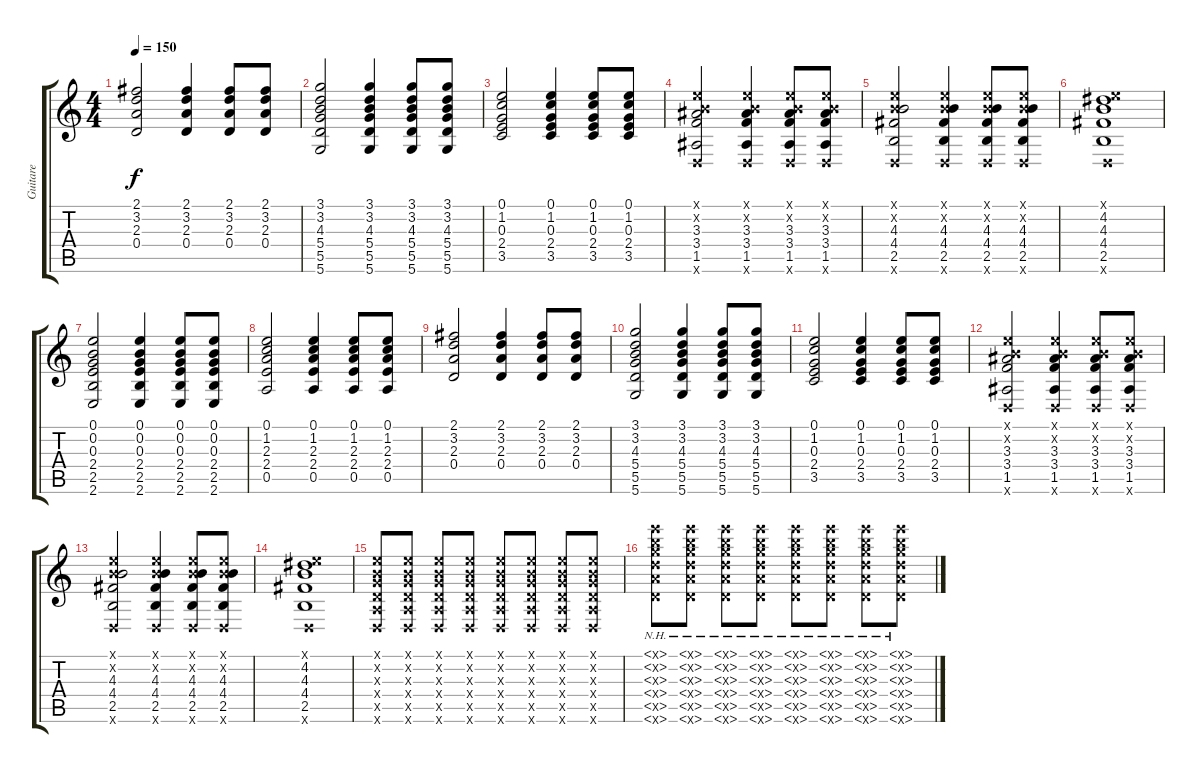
\track ("Guitare" "Guitare") {instrument distortionguitar}
\staff {score tabs}
\tuning (E4 B3 G3 D3 A2 D2) {hide}
\ts (4 4)
\tempo 150
\clef g2
\ks c
(2.1 3.2 2.3 0.4).2{dy f} (2.1 3.2 2.3 0.4).4 (2.1 3.2 2.3 0.4).8 (2.1 3.2 2.3 0.4).8 |
(3.1 3.2 4.3 5.4 5.5 5.6).2 (3.1 3.2 4.3 5.4 5.5 5.6).4 (3.1 3.2 4.3 5.4 5.5 5.6).8 (3.1 3.2 4.3 5.4 5.5 5.6).8 |
(0.1 1.2 0.3 2.4 3.5).2 (0.1 1.2 0.3 2.4 3.5).4 (0.1 1.2 0.3 2.4 3.5).8 (0.1 1.2 0.3 2.4 3.5).8 |
(0.1{x} 0.2{x} 3.3 3.4 1.5 0.6{x}).2 (0.1{x} 0.2{x} 3.3 3.4 1.5 0.6{x}).4 (0.1{x} 0.2{x} 3.3 3.4 1.5 0.6{x}).8 (0.1{x} 0.2{x} 3.3 3.4 1.5 0.6{x}).8 |
(0.1{x} 0.2{x} 4.3 4.4 2.5 0.6{x}).2 (0.1{x} 0.2{x} 4.3 4.4 2.5 0.6{x}).4 (0.1{x} 0.2{x} 4.3 4.4 2.5 0.6{x}).8 (0.1{x} 0.2{x} 4.3 4.4 2.5 0.6{x}).8 |
(0.1{x} 4.2 4.3 4.4 2.5 0.6{x}).1 |
(0.1 0.2 0.3 2.4 2.5 2.6).2 (0.1 0.2 0.3 2.4 2.5 2.6).4 (0.1 0.2 0.3 2.4 2.5 2.6).8 (0.1 0.2 0.3 2.4 2.5 2.6).8 |
(0.1 1.2 2.3 2.4 0.5).2 (0.1 1.2 2.3 2.4 0.5).4 (0.1 1.2 2.3 2.4 0.5).8 (0.1 1.2 2.3 2.4 0.5).8 |
(2.1 3.2 2.3 0.4).2 (2.1 3.2 2.3 0.4).4 (2.1 3.2 2.3 0.4).8 (2.1 3.2 2.3 0.4).8 |
(3.1 3.2 4.3 5.4 5.5 5.6).2 (3.1 3.2 4.3 5.4 5.5 5.6).4 (3.1 3.2 4.3 5.4 5.5 5.6).8 (3.1 3.2 4.3 5.4 5.5 5.6).8 |
(0.1 1.2 0.3 2.4 3.5).2 (0.1 1.2 0.3 2.4 3.5).4 (0.1 1.2 0.3 2.4 3.5).8 (0.1 1.2 0.3 2.4 3.5).8 |
(0.1{x} 0.2{x} 3.3 3.4 1.5 0.6{x}).2 (0.1{x} 0.2{x} 3.3 3.4 1.5 0.6{x}).4 (0.1{x} 0.2{x} 3.3 3.4 1.5 0.6{x}).8 (0.1{x} 0.2{x} 3.3 3.4 1.5 0.6{x}).8 |
(0.1{x} 0.2{x} 4.3 4.4 2.5 0.6{x}).2 (0.1{x} 0.2{x} 4.3 4.4 2.5 0.6{x}).4 (0.1{x} 0.2{x} 4.3 4.4 2.5 0.6{x}).8 (0.1{x} 0.2{x} 4.3 4.4 2.5 0.6{x}).8 |
(0.1{x} 4.2 4.3 4.4 2.5 0.6{x}).1 |
(0.1{x} 0.2{x} 0.3{x} 0.4{x} 0.5{x} 0.6{x}).8 (0.1{x} 0.2{x} 0.3{x} 0.4{x} 0.5{x} 0.6{x}).8 (0.1{x} 0.2{x} 0.3{x} 0.4{x} 0.5{x} 0.6{x}).8 (0.1{x} 0.2{x} 0.3{x} 0.4{x} 0.5{x} 0.6{x}).8 (0.1{x} 0.2{x} 0.3{x} 0.4{x} 0.5{x} 0.6{x}).8 (0.1{x} 0.2{x} 0.3{x} 0.4{x} 0.5{x} 0.6{x}).8 (0.1{x} 0.2{x} 0.3{x} 0.4{x} 0.5{x} 0.6{x}).8 (0.1{x} 0.2{x} 0.3{x} 0.4{x} 0.5{x} 0.6{x}).8 |
(0.1{nh x} 0.2{nh x} 0.3{nh x} 0.4{nh x} 0.5{nh x} 0.6{nh x}).8 (0.1{nh x} 0.2{nh x} 0.3{nh x} 0.4{nh x} 0.5{nh x} 0.6{nh x}).8 (0.1{nh x} 0.2{nh x} 0.3{nh x} 0.4{nh x} 0.5{nh x} 0.6{nh x}).8 (0.1{nh x} 0.2{nh x} 0.3{nh x} 0.4{nh x} 0.5{nh x} 0.6{nh x}).8 (0.1{nh x} 0.2{nh x} 0.3{nh x} 0.4{nh x} 0.5{nh x} 0.6{nh x}).8 (0.1{nh x} 0.2{nh x} 0.3{nh x} 0.4{nh x} 0.5{nh x} 0.6{nh x}).8 (0.1{nh x} 0.2{nh x} 0.3{nh x} 0.4{nh x} 0.5{nh x} 0.6{nh x}).8 (0.1{nh x} 0.2{nh x} 0.3{nh x} 0.4{nh x} 0.5{nh x} 0.6{nh x}).8
